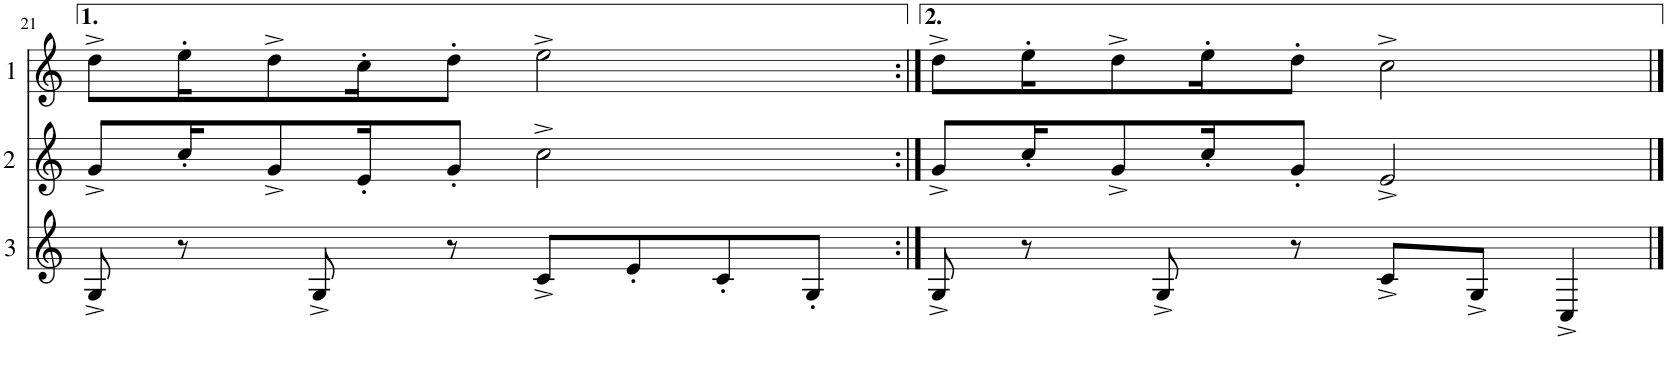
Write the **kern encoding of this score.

**kern	**kern	**kern
*part3	*part2	*part1
*staff3	*staff2	*staff1
*I"Cor 3	*I"Cor 2	*I"Cor 1
!!LO:PB:g=z
*clefG2	*clefG2	*clefG2
*Trd4c7	*Trd4c7	*Trd4c7
*k[]	*k[]	*k[]
*M4/4	*M4/4	*M4/4
=21	=21	=21
8G^/	8g^/L	8dd^\L
8r	16cc'/K	16ee'\K
.	8g^/	8dd^\
8G^/	.	.
.	16e'/K	16cc'\K
8r	8g'/J	8dd'\J
8c^/L	2cc^\	2ee^\
8e'/	.	.
8c'/	.	.
8G'/J	.	.
=22:|!	=22:|!	=22:|!
8G^/	8g^/L	8dd^\L
8r	16cc'/K	16ee'\K
.	8g^/	8dd^\
8G^/	.	.
.	16cc'/K	16ee'\K
8r	8g'/J	8dd'\J
8c^/L	2e^/	2cc^\
8G^/J	.	.
4C^/	.	.
==	==	==
*-	*-	*-
